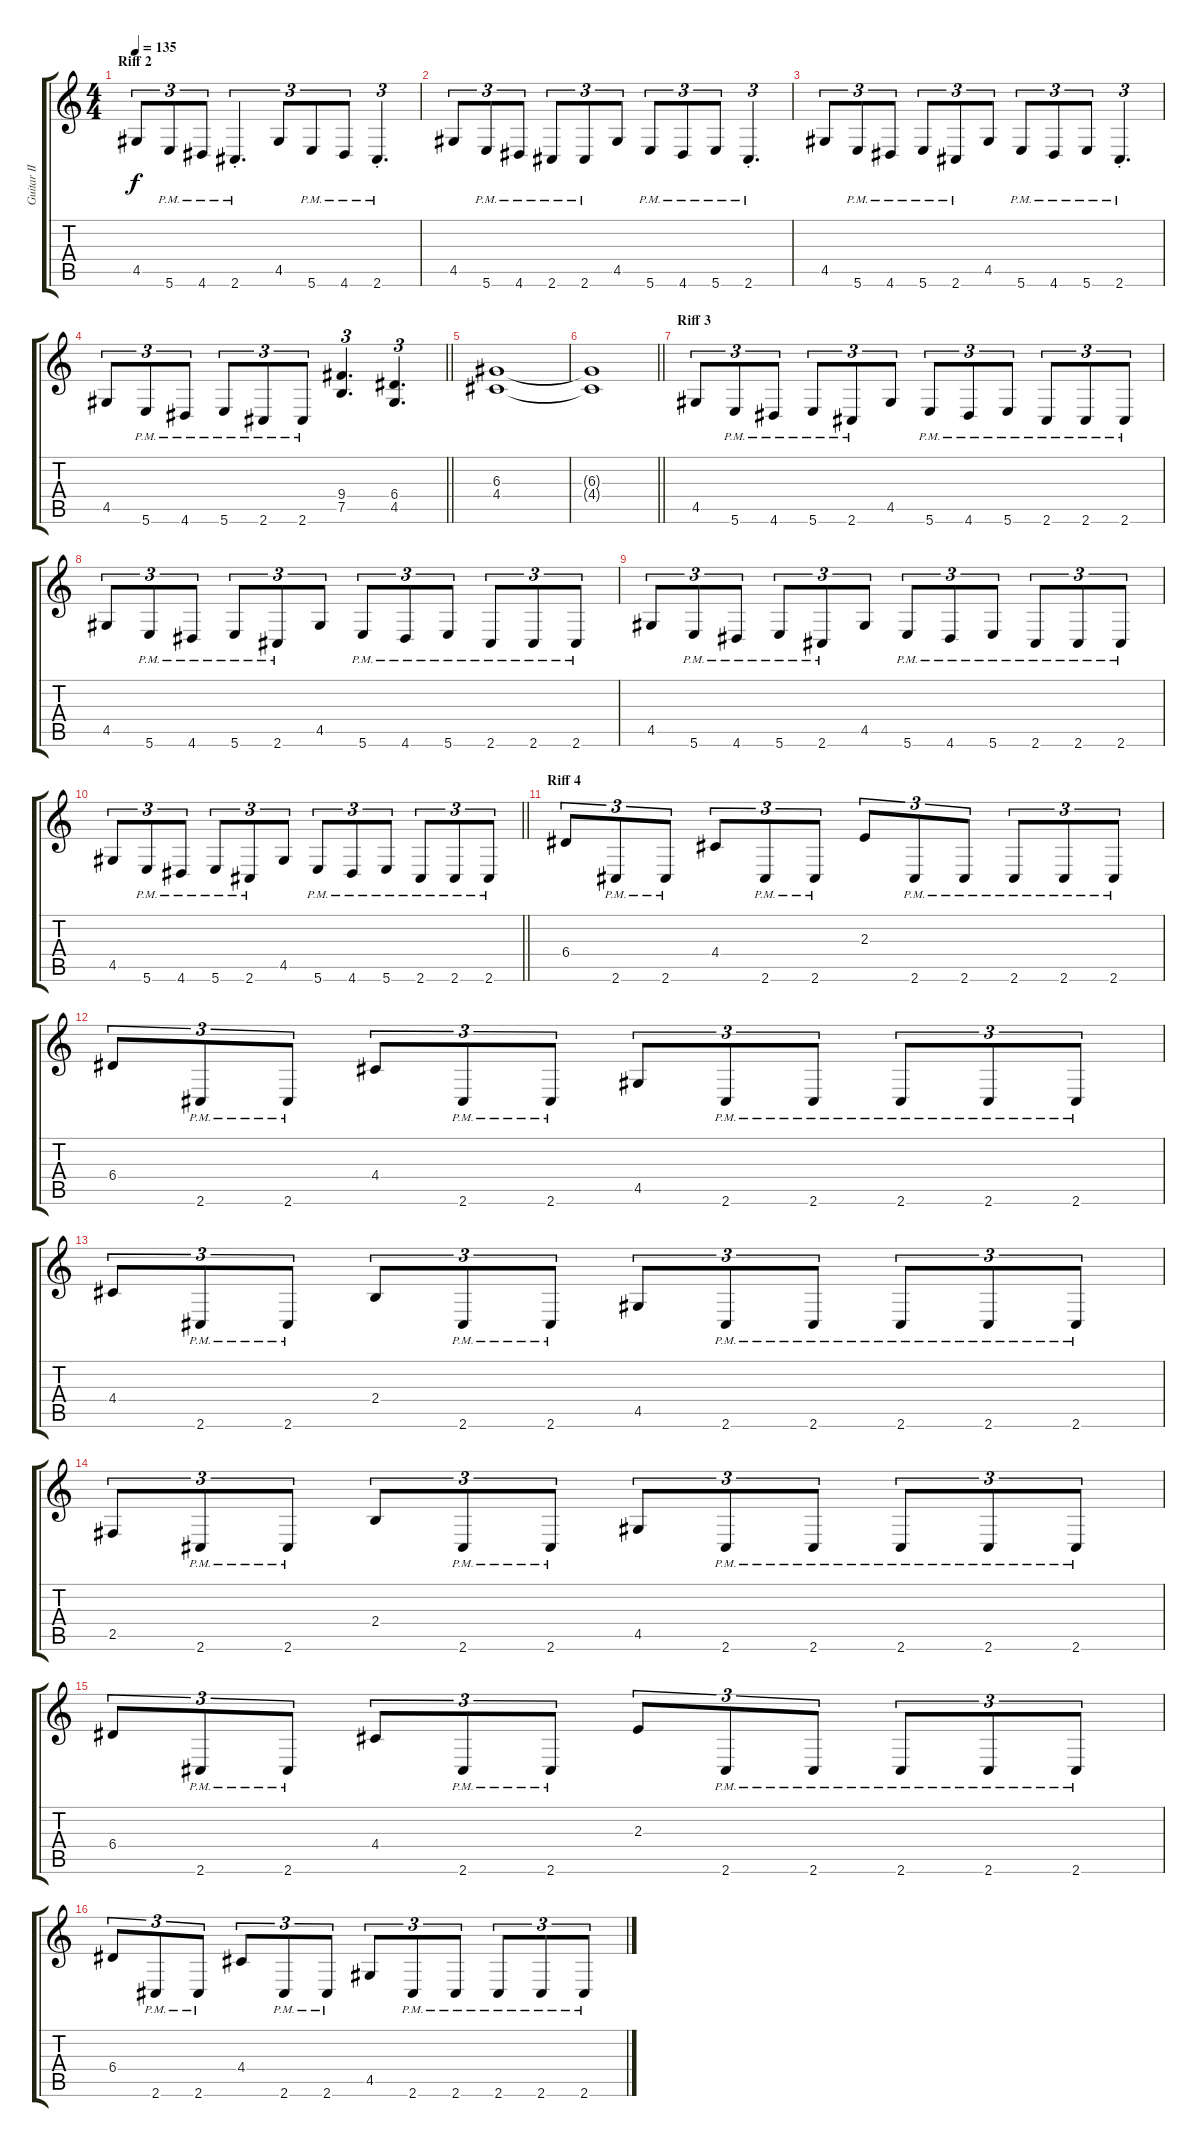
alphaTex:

\track ("Guitar II" "Guitar II") {instrument distortionguitar}
\staff {score tabs}
\tuning (B3 Gb3 D3 A2 E2 B1) {hide}
\ts (4 4)
\section ("" "Riff 2")
\tempo 135
\clef g2
\ks c
4.5.8{tu (3 2) dy f} 5.6{pm}.8{tu (3 2)} 4.6{pm}.8{tu (3 2)} 2.6{pm st}.4{d tu (3 2)} 4.5.8{tu (3 2)} 5.6{pm}.8{tu (3 2)} 4.6{pm}.8{tu (3 2)} 2.6{pm st}.4{d tu (3 2)} |
4.5.8{tu (3 2)} 5.6{pm}.8{tu (3 2)} 4.6{pm}.8{tu (3 2)} 2.6{pm}.8{tu (3 2)} 2.6{pm}.8{tu (3 2)} 4.5.8{tu (3 2)} 5.6{pm}.8{tu (3 2)} 4.6{pm}.8{tu (3 2)} 5.6{pm}.8{tu (3 2)} 2.6{pm st}.4{d tu (3 2)} |
4.5.8{tu (3 2)} 5.6{pm}.8{tu (3 2)} 4.6{pm}.8{tu (3 2)} 5.6{pm}.8{tu (3 2)} 2.6{pm}.8{tu (3 2)} 4.5.8{tu (3 2)} 5.6{pm}.8{tu (3 2)} 4.6{pm}.8{tu (3 2)} 5.6{pm}.8{tu (3 2)} 2.6{pm st}.4{d tu (3 2)} |
\barLineRight lightlight
4.5.8{tu (3 2)} 5.6{pm}.8{tu (3 2)} 4.6{pm}.8{tu (3 2)} 5.6{pm}.8{tu (3 2)} 2.6{pm}.8{tu (3 2)} 2.6{pm}.8{tu (3 2)} (9.4 7.5).4{d tu (3 2)} (6.4 4.5).4{d tu (3 2)} |
\section ("" "")
(6.3 4.4).1 |
\barLineRight lightlight
(6.3{t} 4.4{t}).1 |
\section ("" "Riff 3")
4.5.8{tu (3 2)} 5.6{pm}.8{tu (3 2)} 4.6{pm}.8{tu (3 2)} 5.6{pm}.8{tu (3 2)} 2.6{pm}.8{tu (3 2)} 4.5.8{tu (3 2)} 5.6{pm}.8{tu (3 2)} 4.6{pm}.8{tu (3 2)} 5.6{pm}.8{tu (3 2)} 2.6{pm}.8{tu (3 2)} 2.6{pm}.8{tu (3 2)} 2.6{pm}.8{tu (3 2)} |
4.5.8{tu (3 2)} 5.6{pm}.8{tu (3 2)} 4.6{pm}.8{tu (3 2)} 5.6{pm}.8{tu (3 2)} 2.6{pm}.8{tu (3 2)} 4.5.8{tu (3 2)} 5.6{pm}.8{tu (3 2)} 4.6{pm}.8{tu (3 2)} 5.6{pm}.8{tu (3 2)} 2.6{pm}.8{tu (3 2)} 2.6{pm}.8{tu (3 2)} 2.6{pm}.8{tu (3 2)} |
4.5.8{tu (3 2)} 5.6{pm}.8{tu (3 2)} 4.6{pm}.8{tu (3 2)} 5.6{pm}.8{tu (3 2)} 2.6{pm}.8{tu (3 2)} 4.5.8{tu (3 2)} 5.6{pm}.8{tu (3 2)} 4.6{pm}.8{tu (3 2)} 5.6{pm}.8{tu (3 2)} 2.6{pm}.8{tu (3 2)} 2.6{pm}.8{tu (3 2)} 2.6{pm}.8{tu (3 2)} |
\barLineRight lightlight
4.5.8{tu (3 2)} 5.6{pm}.8{tu (3 2)} 4.6{pm}.8{tu (3 2)} 5.6{pm}.8{tu (3 2)} 2.6{pm}.8{tu (3 2)} 4.5.8{tu (3 2)} 5.6{pm}.8{tu (3 2)} 4.6{pm}.8{tu (3 2)} 5.6{pm}.8{tu (3 2)} 2.6{pm}.8{tu (3 2)} 2.6{pm}.8{tu (3 2)} 2.6{pm}.8{tu (3 2)} |
\section ("" "Riff 4")
6.4.8{tu (3 2)} 2.6{pm}.8{tu (3 2)} 2.6{pm}.8{tu (3 2)} 4.4.8{tu (3 2)} 2.6{pm}.8{tu (3 2)} 2.6{pm}.8{tu (3 2)} 2.3.8{tu (3 2)} 2.6{pm}.8{tu (3 2)} 2.6{pm}.8{tu (3 2)} 2.6{pm}.8{tu (3 2)} 2.6{pm}.8{tu (3 2)} 2.6{pm}.8{tu (3 2)} |
6.4.8{tu (3 2)} 2.6{pm}.8{tu (3 2)} 2.6{pm}.8{tu (3 2)} 4.4.8{tu (3 2)} 2.6{pm}.8{tu (3 2)} 2.6{pm}.8{tu (3 2)} 4.5.8{tu (3 2)} 2.6{pm}.8{tu (3 2)} 2.6{pm}.8{tu (3 2)} 2.6{pm}.8{tu (3 2)} 2.6{pm}.8{tu (3 2)} 2.6{pm}.8{tu (3 2)} |
4.4.8{tu (3 2)} 2.6{pm}.8{tu (3 2)} 2.6{pm}.8{tu (3 2)} 2.4.8{tu (3 2)} 2.6{pm}.8{tu (3 2)} 2.6{pm}.8{tu (3 2)} 4.5.8{tu (3 2)} 2.6{pm}.8{tu (3 2)} 2.6{pm}.8{tu (3 2)} 2.6{pm}.8{tu (3 2)} 2.6{pm}.8{tu (3 2)} 2.6{pm}.8{tu (3 2)} |
2.5.8{tu (3 2)} 2.6{pm}.8{tu (3 2)} 2.6{pm}.8{tu (3 2)} 2.4.8{tu (3 2)} 2.6{pm}.8{tu (3 2)} 2.6{pm}.8{tu (3 2)} 4.5.8{tu (3 2)} 2.6{pm}.8{tu (3 2)} 2.6{pm}.8{tu (3 2)} 2.6{pm}.8{tu (3 2)} 2.6{pm}.8{tu (3 2)} 2.6{pm}.8{tu (3 2)} |
6.4.8{tu (3 2)} 2.6{pm}.8{tu (3 2)} 2.6{pm}.8{tu (3 2)} 4.4.8{tu (3 2)} 2.6{pm}.8{tu (3 2)} 2.6{pm}.8{tu (3 2)} 2.3.8{tu (3 2)} 2.6{pm}.8{tu (3 2)} 2.6{pm}.8{tu (3 2)} 2.6{pm}.8{tu (3 2)} 2.6{pm}.8{tu (3 2)} 2.6{pm}.8{tu (3 2)} |
6.4.8{tu (3 2)} 2.6{pm}.8{tu (3 2)} 2.6{pm}.8{tu (3 2)} 4.4.8{tu (3 2)} 2.6{pm}.8{tu (3 2)} 2.6{pm}.8{tu (3 2)} 4.5.8{tu (3 2)} 2.6{pm}.8{tu (3 2)} 2.6{pm}.8{tu (3 2)} 2.6{pm}.8{tu (3 2)} 2.6{pm}.8{tu (3 2)} 2.6{pm}.8{tu (3 2)}
